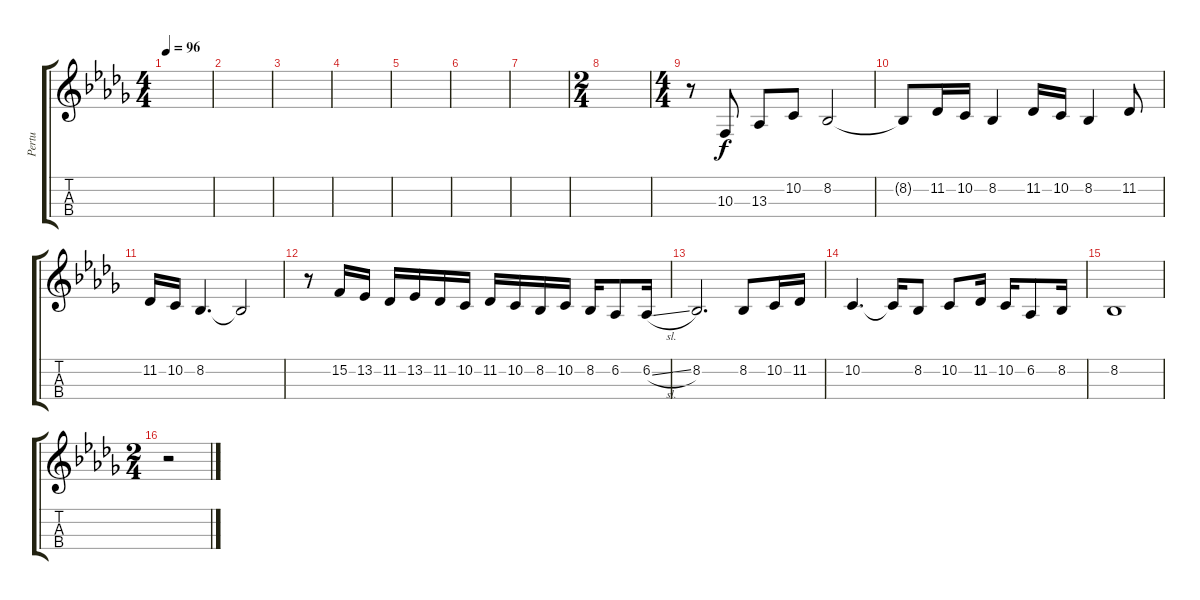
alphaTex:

\track ("Pertu" "Pertu") {instrument cello}
\staff {score tabs}
\tuning (A3 D3 G2 C2) {hide}
\ts (4 4)
\tempo 96
\clef g2
\ks bbminor
|
|
|
|
|
|
|
\ts (2 4)
|
\ts (4 4)
r.8 10.3.8 13.3.8 10.2.8 8.2.2 |
8.2{t}.8 11.2.16 10.2.16 8.2.4 11.2.16 10.2.16 8.2.4 11.2.8 |
11.2.16 10.2.16 8.2.4{d} 8.2{t}.2 |
r.8 15.2.16 13.2.16 11.2.16 13.2.16 11.2.16 10.2.16 11.2.16 10.2.16 8.2.16 10.2.16 8.2.16 6.2.8 6.2{sl}.16 |
8.2.2{d} 8.2.8 10.2.16 11.2.16 |
10.2.4{d} 10.2{t}.16 8.2.8 10.2.8 11.2.16 10.2.16 6.2.8 8.2.16 |
8.2.1 |
\ts (2 4)
r.2
